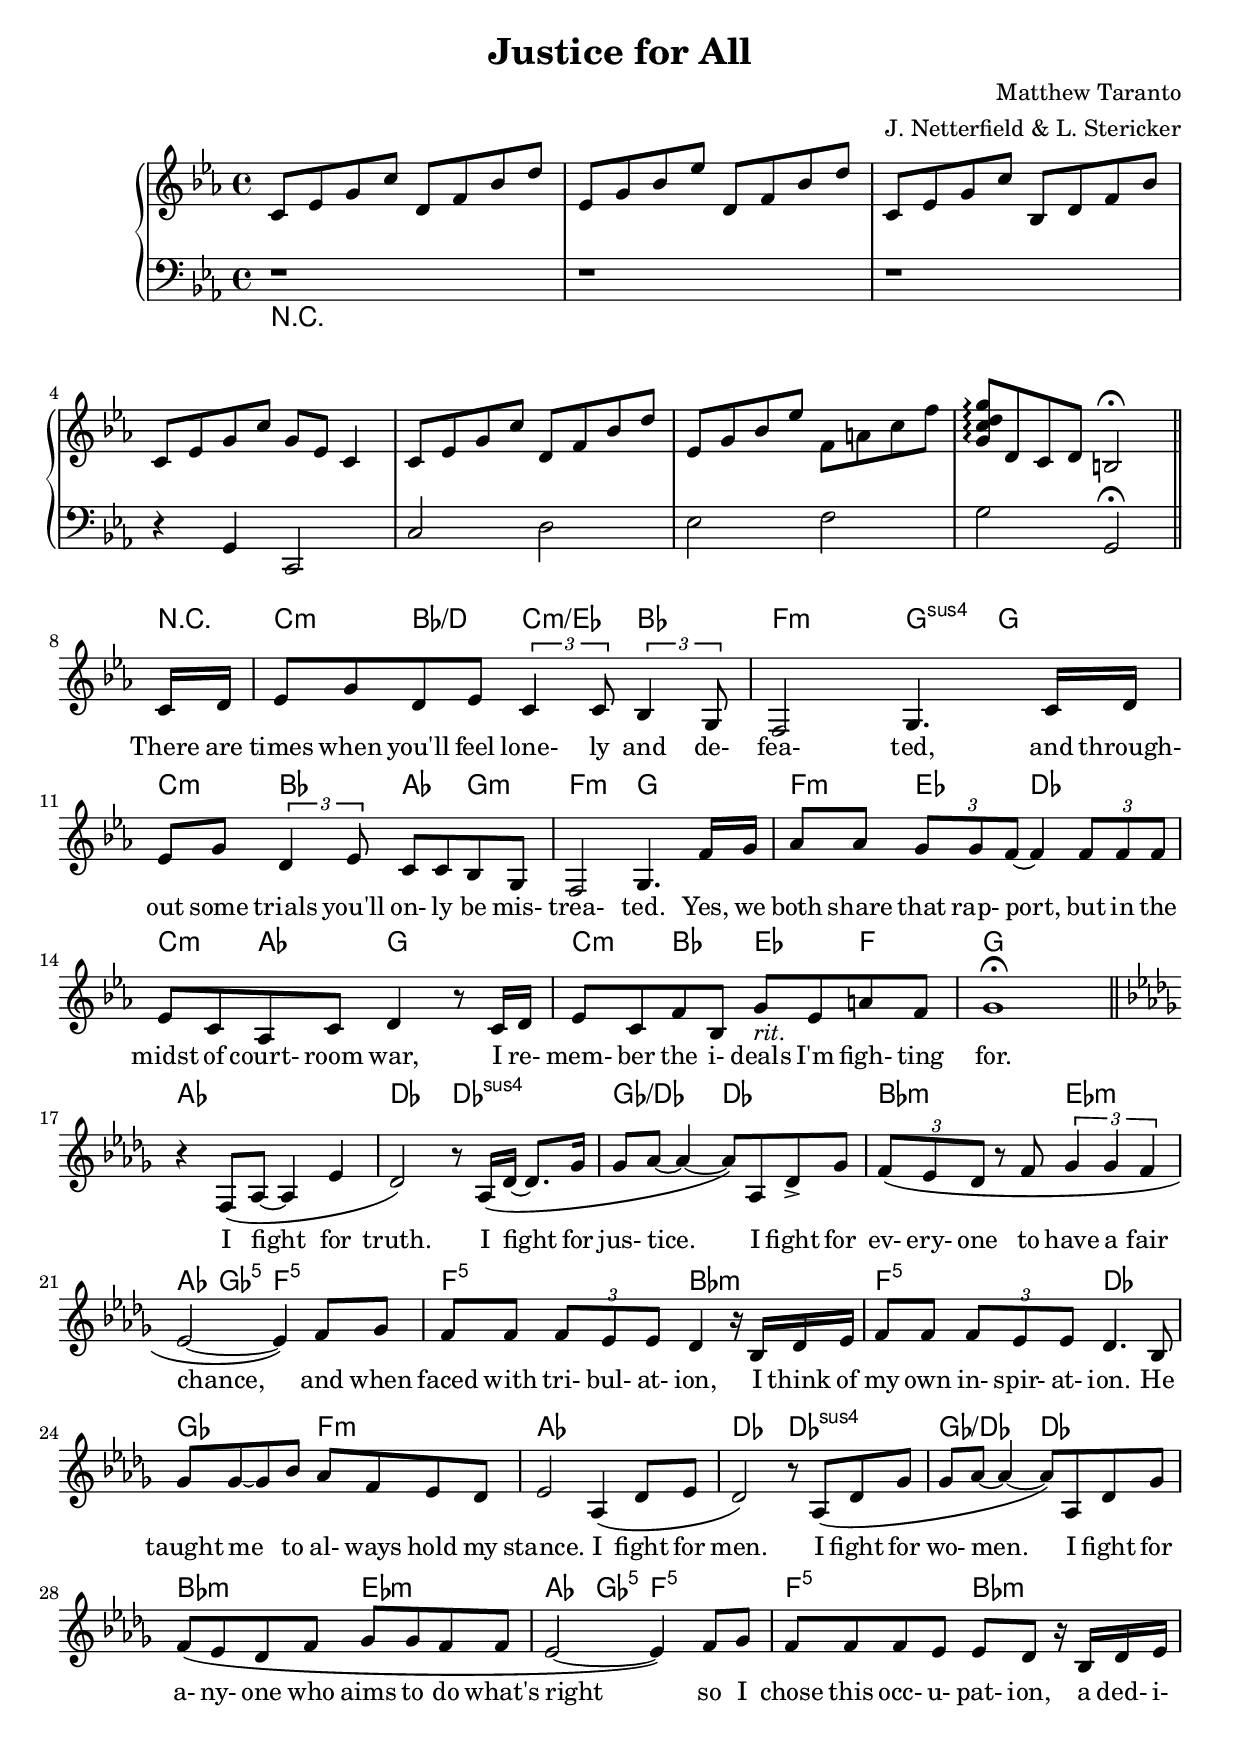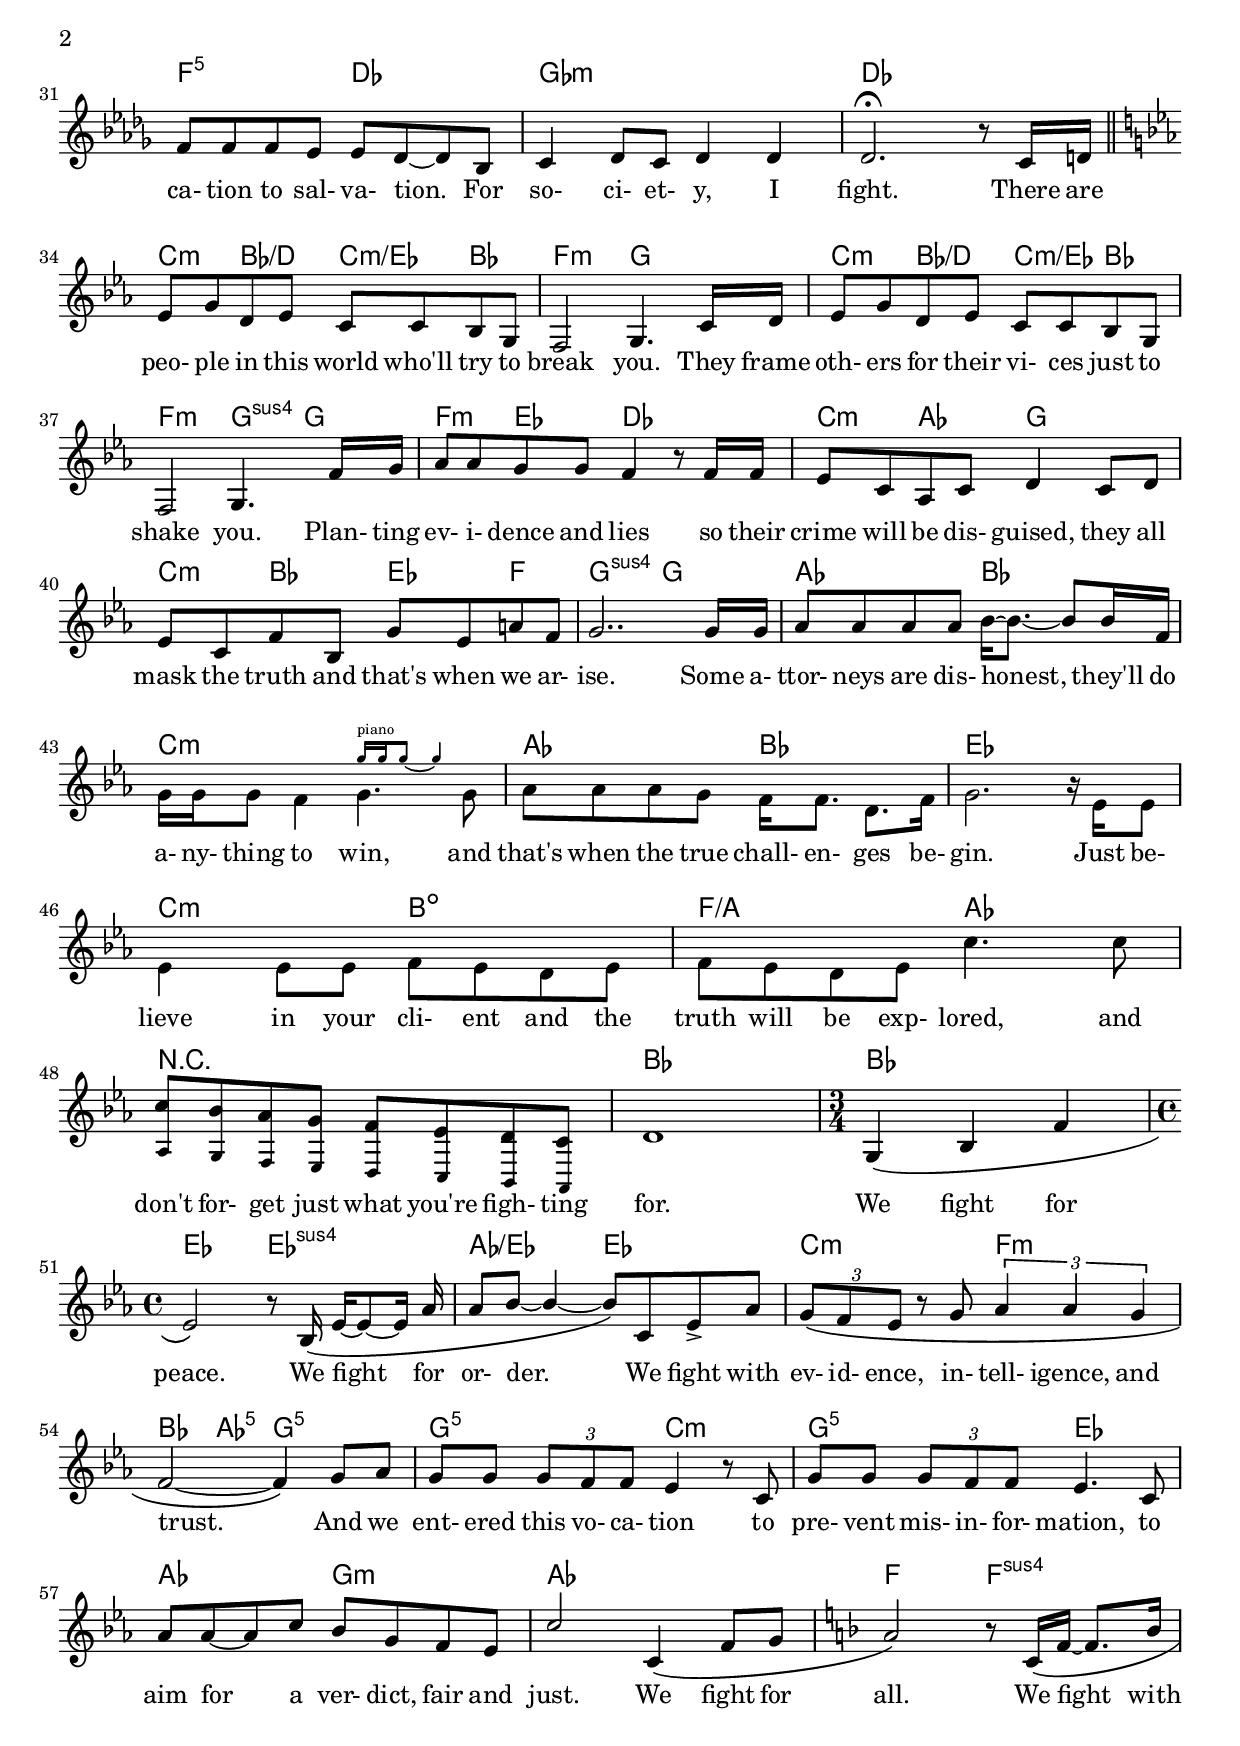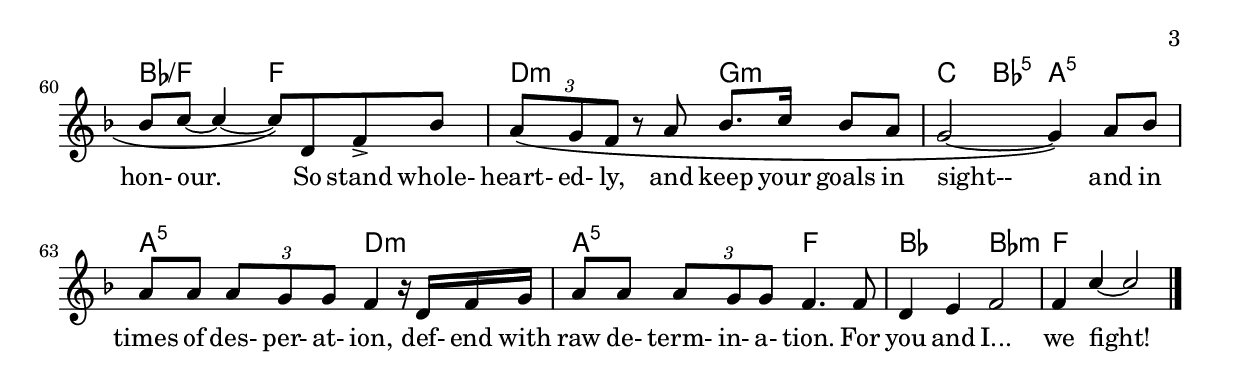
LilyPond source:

 \header {
  title = "Justice for All"
  composer = "Matthew Taranto"
  arranger = "J. Netterfield & L. Stericker"
}

\layout {   
  \context {     
    \Staff \RemoveEmptyStaves
    \override VerticalAxisGroup #'remove-first = ##t
  }
}

\score {
  <<
  \new PianoStaff \relative c' <<
    \new Staff {
      \key c \minor
      c8 ees g c
      d, f bes d |
      ees, g bes ees
      d, f bes d |
      c, ees g c
      bes, d f bes |
      c, ees g c g ees c4 |

      c8 ees g c
      d, f bes d |
      ees, g bes ees
      f, a c f |
      <g, c d g>8\arpeggio
      d c d b2\fermata 
      \bar "||"
      % Hide time signature
      \override Staff.TimeSignature #'stencil = ##f

      % Without this, some extra space is added after the line...
      \once \set Staff.explicitKeySignatureVisibility = #end-of-line-invisible
      \break
    }
    \new Staff {
      \key c \minor
      \clef bass
      r1 |
      r1 |
      r1 |
      r4 g, c,2 |

      c'2
      d
      ees
      f |
      g2
      g,\fermata
      \bar "||"
      % Hide time signature
      \override Staff.TimeSignature #'stencil = ##f

      % Without this, some extra space is added after the line...
      \once \set Staff.explicitKeySignatureVisibility = #end-of-line-invisible
      \break
    }
  >> 
  \chordmode {
    \set ChordNames.midiInstrument = "basoon"
    R1*7

    % Without this, some extra space is added after the line...
    \once \set Staff.explicitKeySignatureVisibility = #end-of-line-invisible
    \break

    \time 1/8
    r8

    \time 4/4
    \powerChords
    
    c4:m bes/d c:m/ees bes
    f2:m g4:sus4 g

    c4:m bes aes g:m
    f2:m g

    f4:m ees des2
    c4:m aes g2

    c4:m bes ees f
    g1
    aes1

    des2 des:sus4
    ges/des des
    bes:m ees:m
    aes4 ges:1.5 f2:1.5

    f2:1.5 bes:m
    f2:1.5 des
    ges f:m
    aes1

    des2 des:sus4
    ges/des des
    bes:m ees:m
    aes4 ges:1.5 f2:1.5

    f2:1.5 bes:m
    f2:1.5 des
    ges1:m
    des1

    c4:m bes/d c:m/ees bes
    f2:m g2

    c4:m bes/d c:m/ees bes
    f2:m g4:sus4 g

    f4:m ees des2
    c4:m aes g2
    c4:m bes ees f
    g2:sus4 g

    aes bes
    c1:m
    aes2 bes
    ees1
    c2:m b:dim
    f/a aes

    r1
    bes

    \transpose des ees {
      \time 3/4
      aes2.
      \time 4/4

      des2 des:sus4
      ges/des des
      bes:m ees:m
      aes4 ges:1.5 f2:1.5

      f2:1.5 bes:m
      f2:1.5 des
      ges f:m
    }

    aes1

    \transpose des f {
      des2 des:sus4
      ges/des des
      bes:m ees:m
      aes4 ges:1.5 f2:1.5

      f2:1.5 bes:m
      f2:1.5 des
      ges2 ges2:m
      des1
    }
  }
  \new Staff \relative c {
    R1*7
    \override Staff.TimeSignature #'stencil = ##f

    % Without this, some extra space is added after the line...
    \once \set Staff.explicitKeySignatureVisibility = #end-of-line-invisible
    \break

    \key c \minor
    \time 1/8
    \new Voice = "vocals" {
      c'16 d
      \time 4/4
    
      ees8 g d ees \tuplet 3/2 {c4 c8} \tuplet 3/2 {bes4 g8} |
      f2 g4. c16 d |
      
      % Show future time signatures (remember, we got rid of them above...) 
      \override Staff.TimeSignature #'stencil = ##t

      ees8 g \tuplet 3/2 {d4 ees8} c8 c bes g |
      f2 g4. f'16 g |

      aes8 aes \tuplet 3/2 {g g f ~} f4 % Not entirely convinced of these triplets
      \tuplet 3/2 { f8 f f } |
      ees c aes c d4
      r8 c16 d |
      ees8 c f bes, g'_\markup{\italic rit.} ees a f |
      g1  \fermata

      \bar "||"

      \key des \major
      r4 f,8\( aes8 ~ aes4 ees' |
      des2 \) r8 aes16 \( des ~ des8. ges16 |
      ges8 aes ~ aes4 ~ aes8 \)
      as, des-> ges |
      \tuplet 3/2 {f \( ees des8} r f \tuplet 3/2 { ges4 ges f }|
      ees2 ~ ees4 \) f8 ges |
      f f \tuplet 3/2 {f ees ees} des4 r16 bes16 des ees |
      f8 f \tuplet 3/2 {f ees ees} des4. bes8 |
      ges' ges ~ ges bes aes f ees des |
      ees2  aes,4 \( des8 ees |
      
      des2 \) r8 aes  \( des ges |
      ges aes ~ aes4 ~ aes8 \)
      aes, des ges |
      f \( ees des8 f ges8 ges f f |
      ees2 ~ ees4 \) f8 ges |
      f f f ees ees des r16 bes16 des ees |
      f8 f f ees ees des ~ des bes |

      c4 des8 c des4 des |
      des2.\fermata r8 c16 d \bar "||"

      \break
      \key c \minor

      ees8 g d ees c c bes g |
      f2 g4. c16 d |

      ees8 g d ees c c bes g |
      f2 g4. f'16 g |

      aes8 aes g g f4
      r8 f16 f
      ees8 c aes c d4
      c8 d |
      ees c f bes, g' ees a f |
      g2.. g16  g |

      aes8 aes aes aes bes16 ~ bes8. ~ bes8 bes16 f |
      <<
        { \stemDown g16 g g8 f4 g4. g8 | }
        \new CueVoice {
          s2 \stemUp g'16^"piano" g g8 ~ g4 |
        }
      >>
      aes,8 aes aes g f16 f8. d f16 |
      g2. r16 ees ees8 |
      ees4 ees8 ees f8 ees d ees |
      f ees d ees c'4. c8 |
      {
        \stemUp
        <c \tweak font-size #-2 aes,>
        <bes \tweak font-size #-2 g,>
        <aes \tweak font-size #-2 f,>
        <g \tweak font-size #-2 ees,>
        <f \tweak font-size #-2 d,>
        <ees \tweak font-size #-2 c,>
        <d \tweak font-size #-2 bes,>
        <c \tweak font-size #-2 aes,> |
      }
      d1

      % (Ã¢ÂÂ¯ÃÂ°Ã¢ÂÂ¡ÃÂ°Ã¯Â¼ÂÃ¢ÂÂ¯Ã¯Â¸Âµ Ã¢ÂÂ»Ã¢ÂÂÃ¢ÂÂ»)
      \time 3/4
      g,4 \( bes f'
      \time 4/4

      %  (Ã¢ÂÂ¯ÃÂ°Ã¢ÂÂ¡ÃÂ°Ã¯Â¼ÂÃ¢ÂÂ¯Ã¯Â¸Âµ Ã¢ÂÂ»Ã¢ÂÂÃ¢ÂÂ»)
      \transpose des ees \relative des' {
        des2 \) r8 aes16 \( des [~ des8 ~ des16] ges |
        ges8 aes ~ aes4 ~ aes8 \)
        bes, des-> ges |
        \tuplet 3/2 {f \( ees des8} r f \tuplet 3/2 { ges4 ges f }|
        ees2 ~ ees4 \) f8 ges |
        f f \tuplet 3/2 {f ees ees} des4 r8 bes8 |
        f'  8 f \tuplet 3/2 {f ees ees} des4. bes8 |
        ges' ges ~ ges bes aes f ees des |
      }
      c'2 c,4 \( f8 g 

      % (Ã¢ÂÂ¯ÃÂ°Ã¢ÂÂ¡ÃÂ°Ã¯Â¼ÂÃ¢ÂÂ¯Ã¯Â¸Âµ Ã¢ÂÂ»Ã¢ÂÂÃ¢ÂÂ»)
      \key f \major
      a2 \)
      \transpose des f \relative des' {
        r8 aes16 \( des ~ des8. ges16 |
        ges8 aes ~ aes4 ~ aes8 \)
        bes, des-> ges |
        \tuplet 3/2 {f \( ees des8} r f ges8. aes16 ges8 f |
        ees2 ~ ees4 \) f8 ges |
        f f \tuplet 3/2 {f ees ees} des4 r16 bes des ees |
        f8 f \tuplet 3/2 {f ees ees} des4. des8 |
      }
      d,4 e f2
      f4 c'4 ~ c2

      \bar "|."
    }
  }
  \new Lyrics \lyricsto "vocals" {
    There are times when you'll feel lone- ly and de-
    fea- ted, and through- out some trials you'll on- ly be mis-
    trea- ted. Yes, we
    both share that rap- port, but in the
    midst of court- room war, I re-
    mem- ber the i- deals I'm figh- ting
    for.

    I fight for truth.
    I fight for jus- tice.
    I fight for ev- ery- one to have a fair chance,
    
    and when faced with tri- bul- at- ion,
    I think of my own in- spir- at- ion.
    He taught me to al- ways hold my stance.

    I fight for men.
    I fight for wo- men.
    I fight for a- ny- one who aims to do what's right
    so I chose this occ- u- pat- ion,
    a ded- i- ca- tion to sal- va- tion.
    For so- ci- et- y, I fight.

    There are peo- ple in this world who'll try to break you.
    They frame oth- ers for their vi- ces just to shake you.
    Plan- ting ev- i- dence and lies
    so their crime will be dis- guised,
    they all mask the truth and that's when we ar- ise.

    Some a- ttor- neys are dis- honest, they'll do a- ny- thing to win,
    and that's when the true chall- en- ges be- gin.
    Just be- lieve in your cli- ent and the truth will be exp- lored,
    and don't for- get just what you're figh- ting for.

    We fight for peace.
    We fight for or- der.
    We fight with ev- id- ence, in- tell- igence, and trust.
    And we ent- ered this vo- ca- tion to
    pre- vent mis- in- for- mation, to
    aim for a ver- dict, fair and just.

    We fight for all.
    We fight with hon- our.
    So stand whole- heart- ed- ly,
    and keep your goals in sight--
    and in times of des- per- at- ion,
    def- end with raw de- term- in- a- tion.
    For you and I...
    we fight!
  }
  >>
  \midi {}
  \layout {}
}